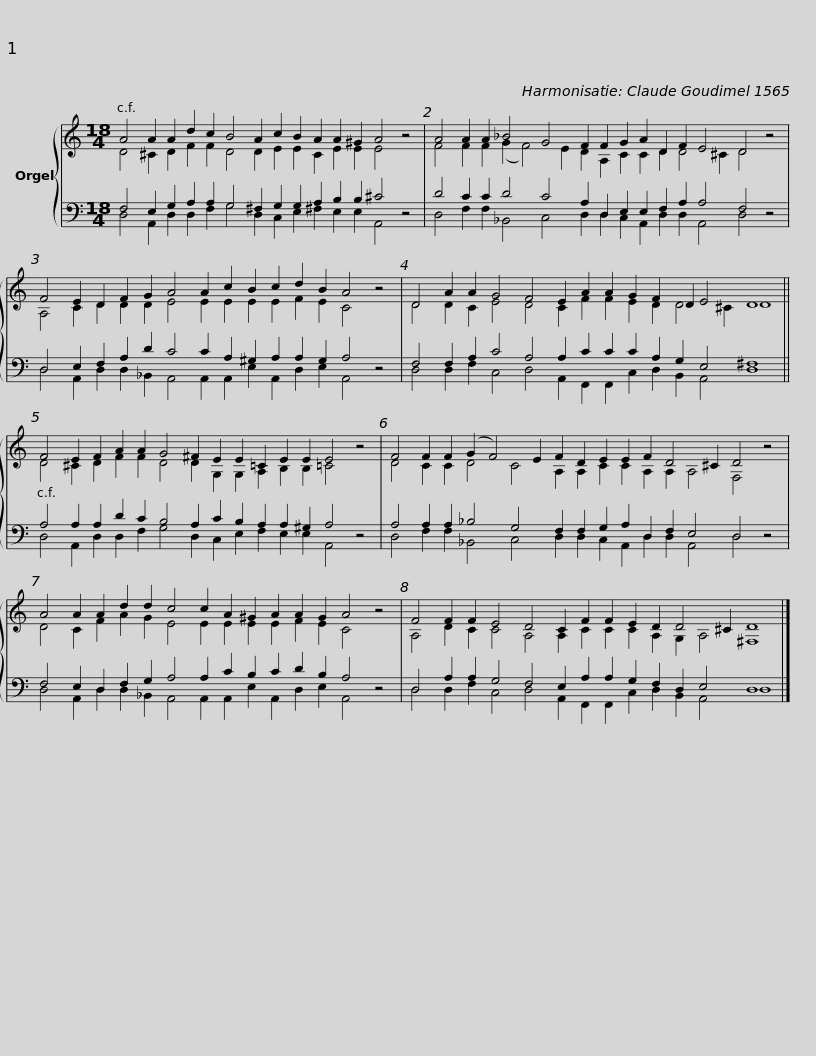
X:1
%%score { ( 1 2 ) | ( 3 4 ) }
L:1/8
M:18/4
I:linebreak $
K:C
V:1 treble
V:2 treble
V:3 bass
V:4 bass
V:1
 A4 A2 A2 d2 c2 B4 A2 c2 B2 A2 A2 ^G2 A4 z4 |$ A4 A2 A2 _B4 G4 F2 F2 G2 A2 D2 F2 E4 D4 z4 |$ F4 E2 D2 F2 G2 A4 A2 c2 B2 c2 d2 B2 A4 z4 |$ D4 A2 A2 G4 F4 E2 A2 A2 G2 F2 D2 E4 D8 ||$ F4 E2 F2 A2 A2 G4 ^F2 E2 E2 =C2 E2 E2 E4 z4 |$ %5
 F4 F2 F2 (G2 F4) E2 F2 D2 E2 E2 F2 D4 ^C2 D4 z4 |$ A4 A2 A2 d2 d2 c4 c2 A2 ^G2 A2 A2 G2 A4 z4 |$ F4 F2 F2 E4 D4 C2 F2 F2 E2 D2 D4 ^C2 D8 |] %8
V:2
 D4 ^C2 D2 F2 F2 D4 D2 E2 E2 C2 E2 E2 E4 x4 |$ F4 F2 F2 (G2 F4) E2 D2 A,2 C2 C2 D2 D4 ^C2 D4 x4 |$ A,4 C2 D2 D2 D2 E4 E2 E2 E2 E2 F2 E2 C4 x4 |$ D4 D2 C2 E4 D4 C2 F2 F2 E2 D2 D4 ^C2 D8 ||$ D4 ^C2 D2 F2 F2 D4 D2 G,2 G,2 A,2 B,2 B,2 =C4 x4 |$ %5
 D4 C2 C2 D4 C4 A,2 A,2 C2 C2 A,2 A,2 A,4 F,4 x4 |$ D4 C2 F2 A2 G2 E4 E2 E2 E2 E2 F2 E2 C4 x4 |$ A,4 D2 C2 C4 A,4 A,2 C2 C2 C2 A,2 G,2 A,4 ^F,8 |] %8
V:3
 F,4 E,2 G,2 A,2 A,2 G,4 ^F,2 G,2 G,2 A,2 B,2 B,2 ^C4 z4 |$ D4 C2 C2 D4 C4 A,2 D,2 E,2 E,2 F,2 A,2 A,4 F,4 z4 |$ D,4 E,2 F,2 A,2 D2 C4 C2 A,2 ^G,2 A,2 A,2 G,2 A,4 z4 |$ F,4 F,2 A,2 C4 A,4 A,2 C2 C2 C2 A,2 G,2 E,4 ^F,8 ||$ A,4 A,2 A,2 D2 C2 B,4 A,2 C2 B,2 A,2 A,2 ^G,2 A,4 z4 |$ %5
 A,4 A,2 A,2 _B,4 G,4 F,2 F,2 G,2 A,2 D,2 F,2 E,4 D,4 z4 |$ F,4 E,2 D,2 F,2 G,2 A,4 A,2 C2 B,2 C2 D2 B,2 A,4 z4 |$ D,4 A,2 A,2 G,4 F,4 E,2 A,2 A,2 G,2 F,2 D,2 E,4 D,8 |] %8
V:4
 D,4 A,,2 D,2 D,2 F,2 G,4 D,2 C,2 E,2 ^F,2 E,2 E,2 A,,4 x4 |$ D,4 F,2 F,2 _B,,4 C,4 D,2 D,2 C,2 A,,2 D,2 D,2 A,,4 D,4 x4 |$ D,4 A,,2 D,2 D,2 _B,,2 A,,4 A,,2 A,,2 E,2 A,,2 D,2 E,2 A,,4 x4 |$ D,4 D,2 F,2 C,4 D,4 A,,2 F,,2 F,,2 C,2 D,2 B,,2 A,,4 D,8 ||$ D,4 A,,2 D,2 D,2 F,2 G,4 D,2 C,2 E,2 F,2 E,2 E,2 A,,4 x4 |$ %5
 D,4 F,2 F,2 _B,,4 C,4 D,2 D,2 C,2 A,,2 D,2 D,2 A,,4 D,4 x4 |$ D,4 A,,2 D,2 D,2 _B,,2 A,,4 A,,2 A,,2 E,2 A,,2 D,2 E,2 A,,4 x4 |$ D,4 D,2 F,2 C,4 D,4 A,,2 F,,2 F,,2 C,2 D,2 B,,2 A,,4 D,8 |] %8
